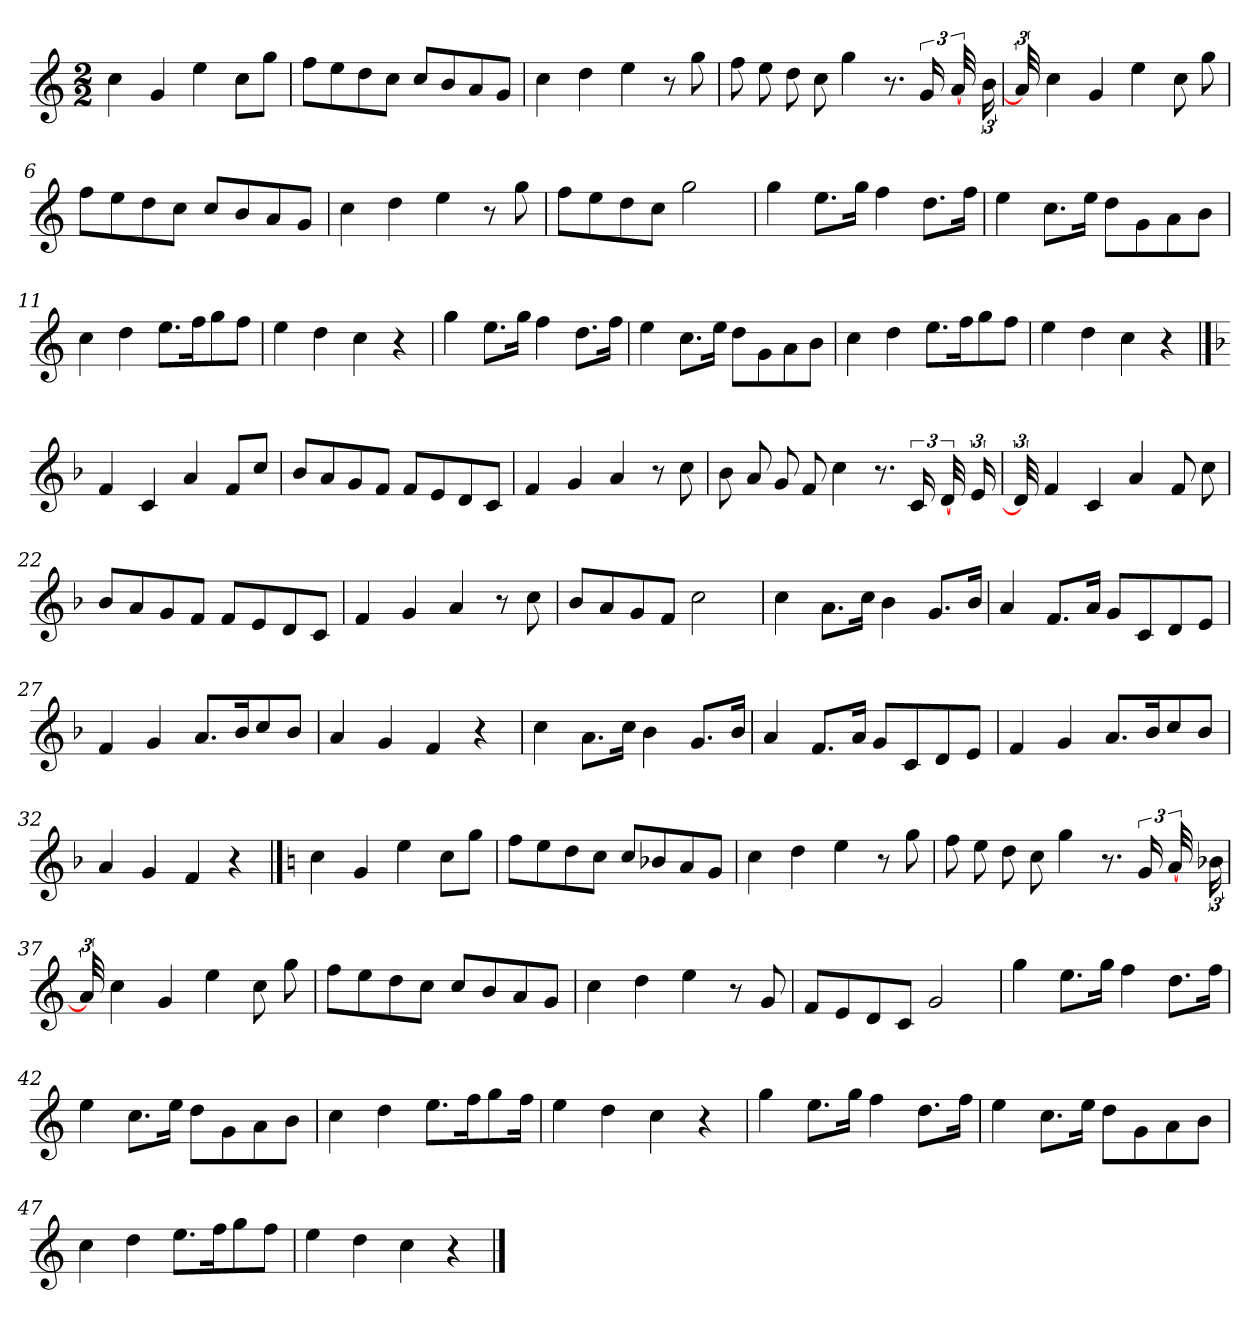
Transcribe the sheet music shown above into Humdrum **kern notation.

**kern
*part1
*staff1
*clefG2
*k[]
*M2/2
=1
4cc
4g
4ee
8cc\L
8gg\J
=2
8ff\L
8ee\
8dd\
8cc\J
8cc/L
8b/
8a/
8g/J
=3
4cc
4dd
4ee
8r
8gg
=4
8ff
8ee
8dd
8cc
4gg
8.r
24g
[48a
48ryy
24b
=5
48a]
4cc
4g
4ee
8cc
8gg
=6
8ff\L
8ee\
8dd\
8cc\J
8cc/L
8b/
8a/
8g/J
=7
4cc
4dd
4ee
8r
8gg
=8
8ff\L
8ee\
8dd\
8cc\J
2gg
=9
4gg
8.ee\L
16gg\Jk
4ff
8.dd\L
16ff\Jk
=10
4ee
8.cc\L
16ee\Jk
8dd\L
8g\
8a\
8b\J
=11
4cc
4dd
8.ee\L
16ff\K
8gg\
8ff\J
=12
4ee
4dd
4cc
4r
=13
4gg
8.ee\L
16gg\Jk
4ff
8.dd\L
16ff\Jk
=14
4ee
8.cc\L
16ee\Jk
8dd\L
8g\
8a\
8b\J
=15
4cc
4dd
8.ee\L
16ff\K
8gg\
8ff\J
=16
4ee
4dd
4cc
4r
==17
*k[b-]
4f
4c
4a
8f/L
8cc/J
=18
8b-/L
8a/
8g/
8f/J
8f/L
8e/
8d/
8c/J
=19
4f
4g
4a
8r
8cc
=20
8b-
8a
8g
8f
4cc
8.r
24c
[48d
48ryy
24e
=21
48d]
4f
4c
4a
8f
8cc
=22
8b-/L
8a/
8g/
8f/J
8f/L
8e/
8d/
8c/J
=23
4f
4g
4a
8r
8cc
=24
8b-/L
8a/
8g/
8f/J
2cc
=25
4cc
8.a\L
16cc\Jk
4b-
8.g/L
16b-/Jk
=26
4a
8.f/L
16a/Jk
8g/L
8c/
8d/
8e/J
=27
4f
4g
8.a/L
16b-/K
8cc/
8b-/J
=28
4a
4g
4f
4r
=29
4cc
8.a\L
16cc\Jk
4b-
8.g/L
16b-/Jk
=30
4a
8.f/L
16a/Jk
8g/L
8c/
8d/
8e/J
=31
4f
4g
8.a/L
16b-/K
8cc/
8b-/J
=32
4a
4g
4f
4r
==33
*k[]
4cc
4g
4ee
8cc\L
8gg\J
=34
8ff\L
8ee\
8dd\
8cc\J
8cc/L
8b-X/
8a/
8g/J
=35
4cc
4dd
4ee
8r
8gg
=36
8ff
8ee
8dd
8cc
4gg
8.r
24g
[48a
48ryy
24b-X
=37
48a]
4cc
4g
4ee
8cc
8gg
=38
8ff\L
8ee\
8dd\
8cc\J
8cc/L
8b/
8a/
8g/J
=39
4cc
4dd
4ee
8r
8g
=40
8f/L
8e/
8d/
8c/J
2g
=41
4gg
8.ee\L
16gg\Jk
4ff
8.dd\L
16ff\Jk
=42
4ee
8.cc\L
16ee\Jk
8dd\L
8g\
8a\
8b\J
=43
4cc
4dd
8.ee\L
16ff\K
8gg\
16ff\Jk
=44
4ee
4dd
4cc
4r
=45
4gg
8.ee\L
16gg\Jk
4ff
8.dd\L
16ff\Jk
=46
4ee
8.cc\L
16ee\Jk
8dd\L
8g\
8a\
8b\J
=47
4cc
4dd
8.ee\L
16ff\K
8gg\
8ff\J
=48
4ee
4dd
4cc
4r
==
*-
